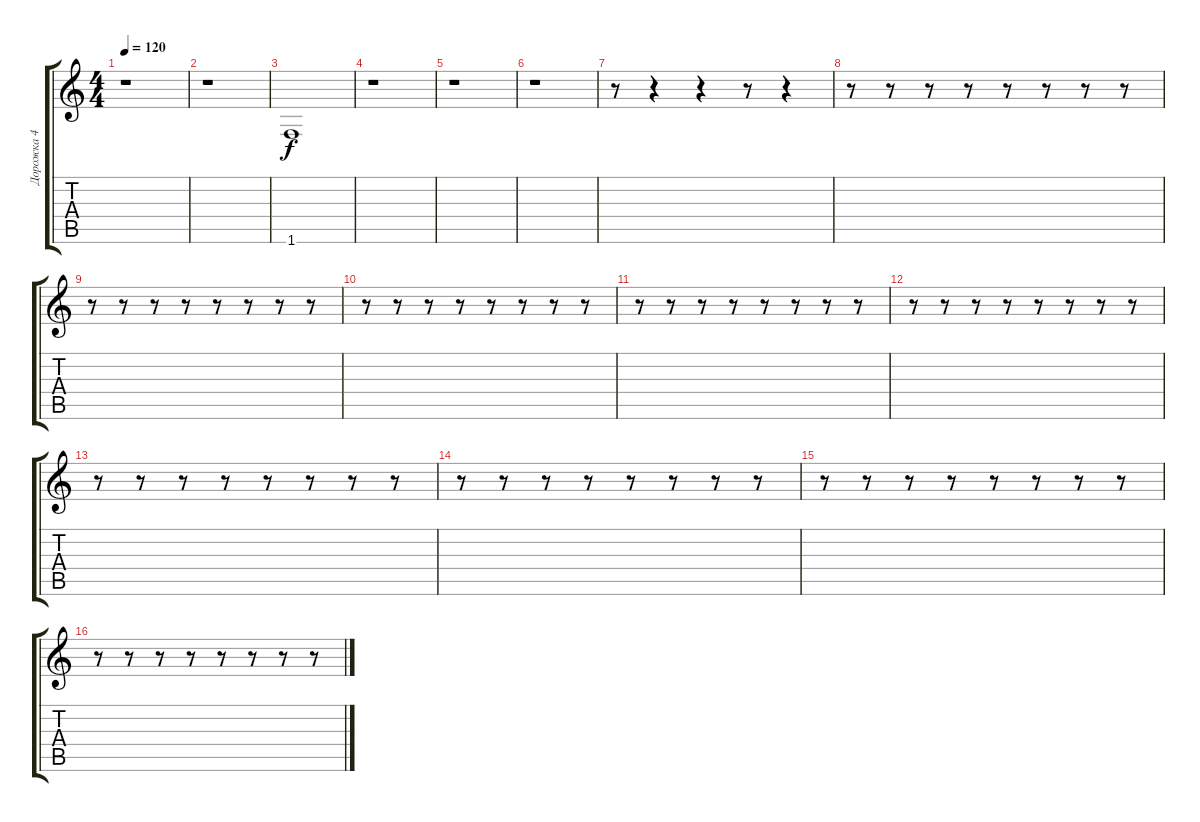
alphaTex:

\track ("Дорожка 4" "Дорожка 4") {instrument electricbassfinger}
\staff {score tabs}
\tuning (E4 B3 G3 D3 A2 E2) {hide}
\ts (4 4)
\tempo 120
\clef g2
\ks c
r.1{dy f} |
r.1 |
1.6.1 |
r.1 |
r.1 |
r.1 |
r.8 r.4 r.4 r.8 r.4 |
r.8 r.8 r.8 r.8 r.8 r.8 r.8 r.8 |
r.8 r.8 r.8 r.8 r.8 r.8 r.8 r.8 |
r.8 r.8 r.8 r.8 r.8 r.8 r.8 r.8 |
r.8 r.8 r.8 r.8 r.8 r.8 r.8 r.8 |
r.8 r.8 r.8 r.8 r.8 r.8 r.8 r.8 |
r.8 r.8 r.8 r.8 r.8 r.8 r.8 r.8 |
r.8 r.8 r.8 r.8 r.8 r.8 r.8 r.8 |
r.8 r.8 r.8 r.8 r.8 r.8 r.8 r.8 |
r.8 r.8 r.8 r.8 r.8 r.8 r.8 r.8
